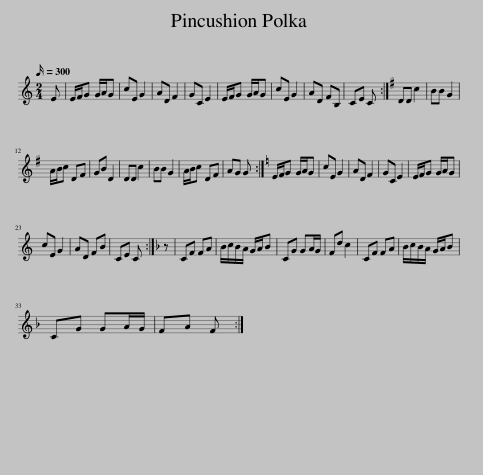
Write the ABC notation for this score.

X:1
L:1/8
Q:1/4=300
M:2/4
I:linebreak $
K:C
V:1 treble
V:1
 E | E/F/G G/A/G | cE G2 | AD F2 | GC E2 | %5
 E/F/G G/A/G | cE G2 | AD FB, | CE C :|[K:G] DD c2 | %10
 BB G2 |$ A/B/c DF | GB D2 | DD c2 | BB G2 | %15
 A/B/c DF | AG G :|[K:C] E/F/G G/A/G | cE G2 | AD F2 | %20
 GC E2 | E/F/G G/A/G |$ cE G2 | AD FB | CE C :| %25
[K:F] z | CF FA | B/c/B/A/ G/A/B | CG GA/G/ | Fd c2 | %30
 CF FA | B/c/B/A/ G/A/B |$ CG GA/G/ | FA F :| %34
